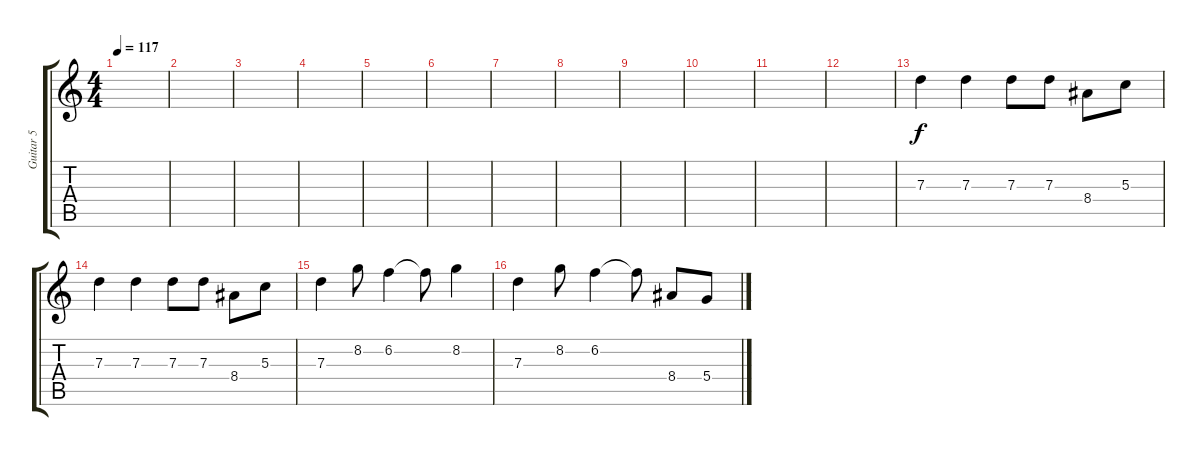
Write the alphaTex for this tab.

\track ("Guitar 5" "Guitar 5") {instrument acousticguitarsteel}
\staff {score tabs}
\tuning (E4 B3 G3 D3 A2 E2) {hide}
\ts (4 4)
\tempo 117
\clef g2
\ks c
|
|
|
|
|
|
|
|
|
|
|
|
7.3.4 7.3.4 7.3.8 7.3.8 8.4.8 5.3.8 |
7.3.4 7.3.4 7.3.8 7.3.8 8.4.8 5.3.8 |
7.3.4 8.2.8 6.2.4 6.2{t}.8 8.2.4 |
7.3.4 8.2.8 6.2.4 6.2{t}.8 8.4.8 5.4.8
